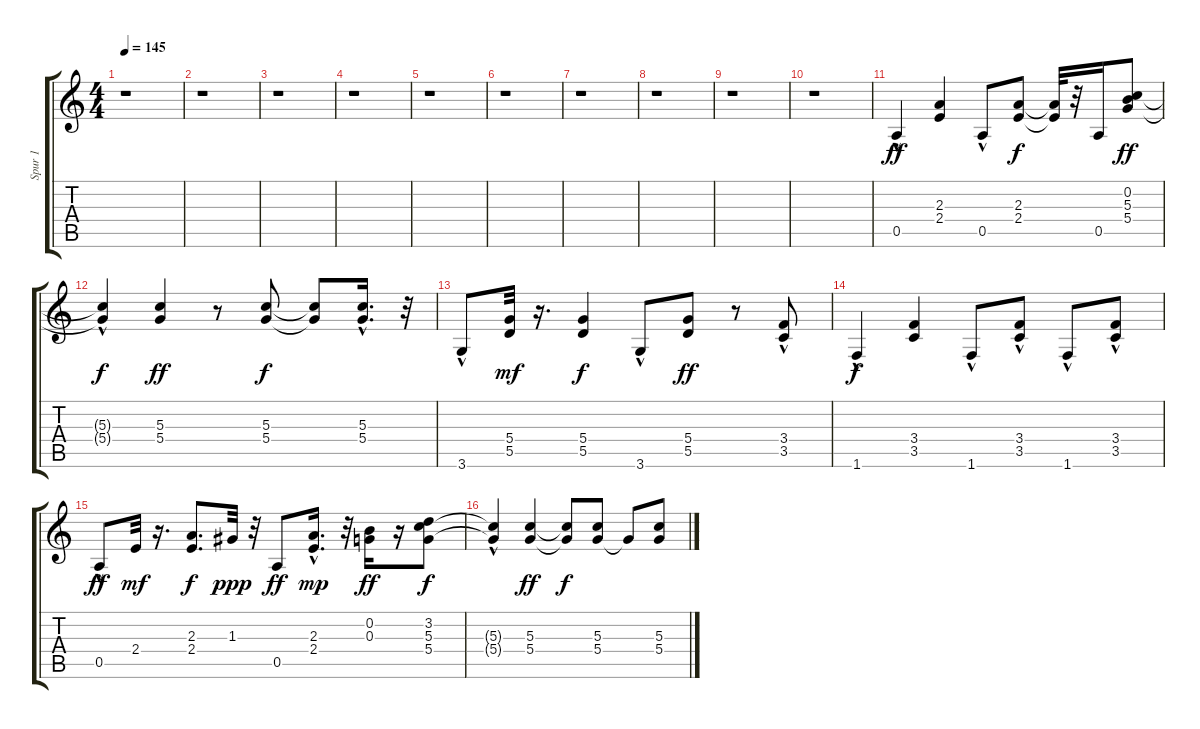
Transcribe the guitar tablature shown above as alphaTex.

\track ("Spur 1" "Spur 1") {instrument distortionguitar}
\staff {score tabs}
\tuning (E4 B3 G3 D3 A2 E2) {hide}
\ts (4 4)
\tempo 145
\clef g2
\ks c
r.1{dy f} |
r.1 |
r.1 |
r.1 |
r.1 |
r.1 |
r.1 |
r.1 |
r.1 |
r.1 |
0.5{hac}.4{dy ff} (2.3 2.4).4 0.5{hac}.8 (2.3 2.4).8{dy f} (2.3{t} 2.4{t}).32 r.32 0.5.16 (0.2 5.3 5.4).8{dy ff} |
(5.3{hac t} 5.4{hac t}).4{dy f} (5.3 5.4).4{dy ff} r.8 (5.3 5.4).8{dy f} (5.3{t} 5.4{t}).8 (5.3{hac} 5.4{hac}).16{d} r.32 |
3.6{hac}.8 (5.4 5.5).32{dy mf} r.16{d} (5.4 5.5).4{dy f} 3.6{hac}.8 (5.4 5.5).8{dy ff} r.8 (3.4{hac} 3.5{hac}).8 |
1.6{hac}.4{dy f} (3.4 3.5).4 1.6{hac}.8 (3.4{hac} 3.5{hac}).8 1.6{hac}.8 (3.4 3.5{hac}).8 |
0.5{hac}.8{dy ff} 2.4.32{dy mf} r.16{d} (2.3 2.4).8{d dy f} 1.3.32{dy ppp} r.32 0.5.8{dy ff} (2.3 2.4{hac}).16{d dy mp} r.32 (0.2 0.3).16{dy ff} r.16 (3.2 5.3 5.4).8{dy f} |
(5.3{hac t} 5.4{hac t}).4 (5.3 5.4).4{dy ff} (5.3{t} 5.4{t}).8{dy f} (5.3 5.4).8 5.4{t}.8 (5.3 5.4).8
